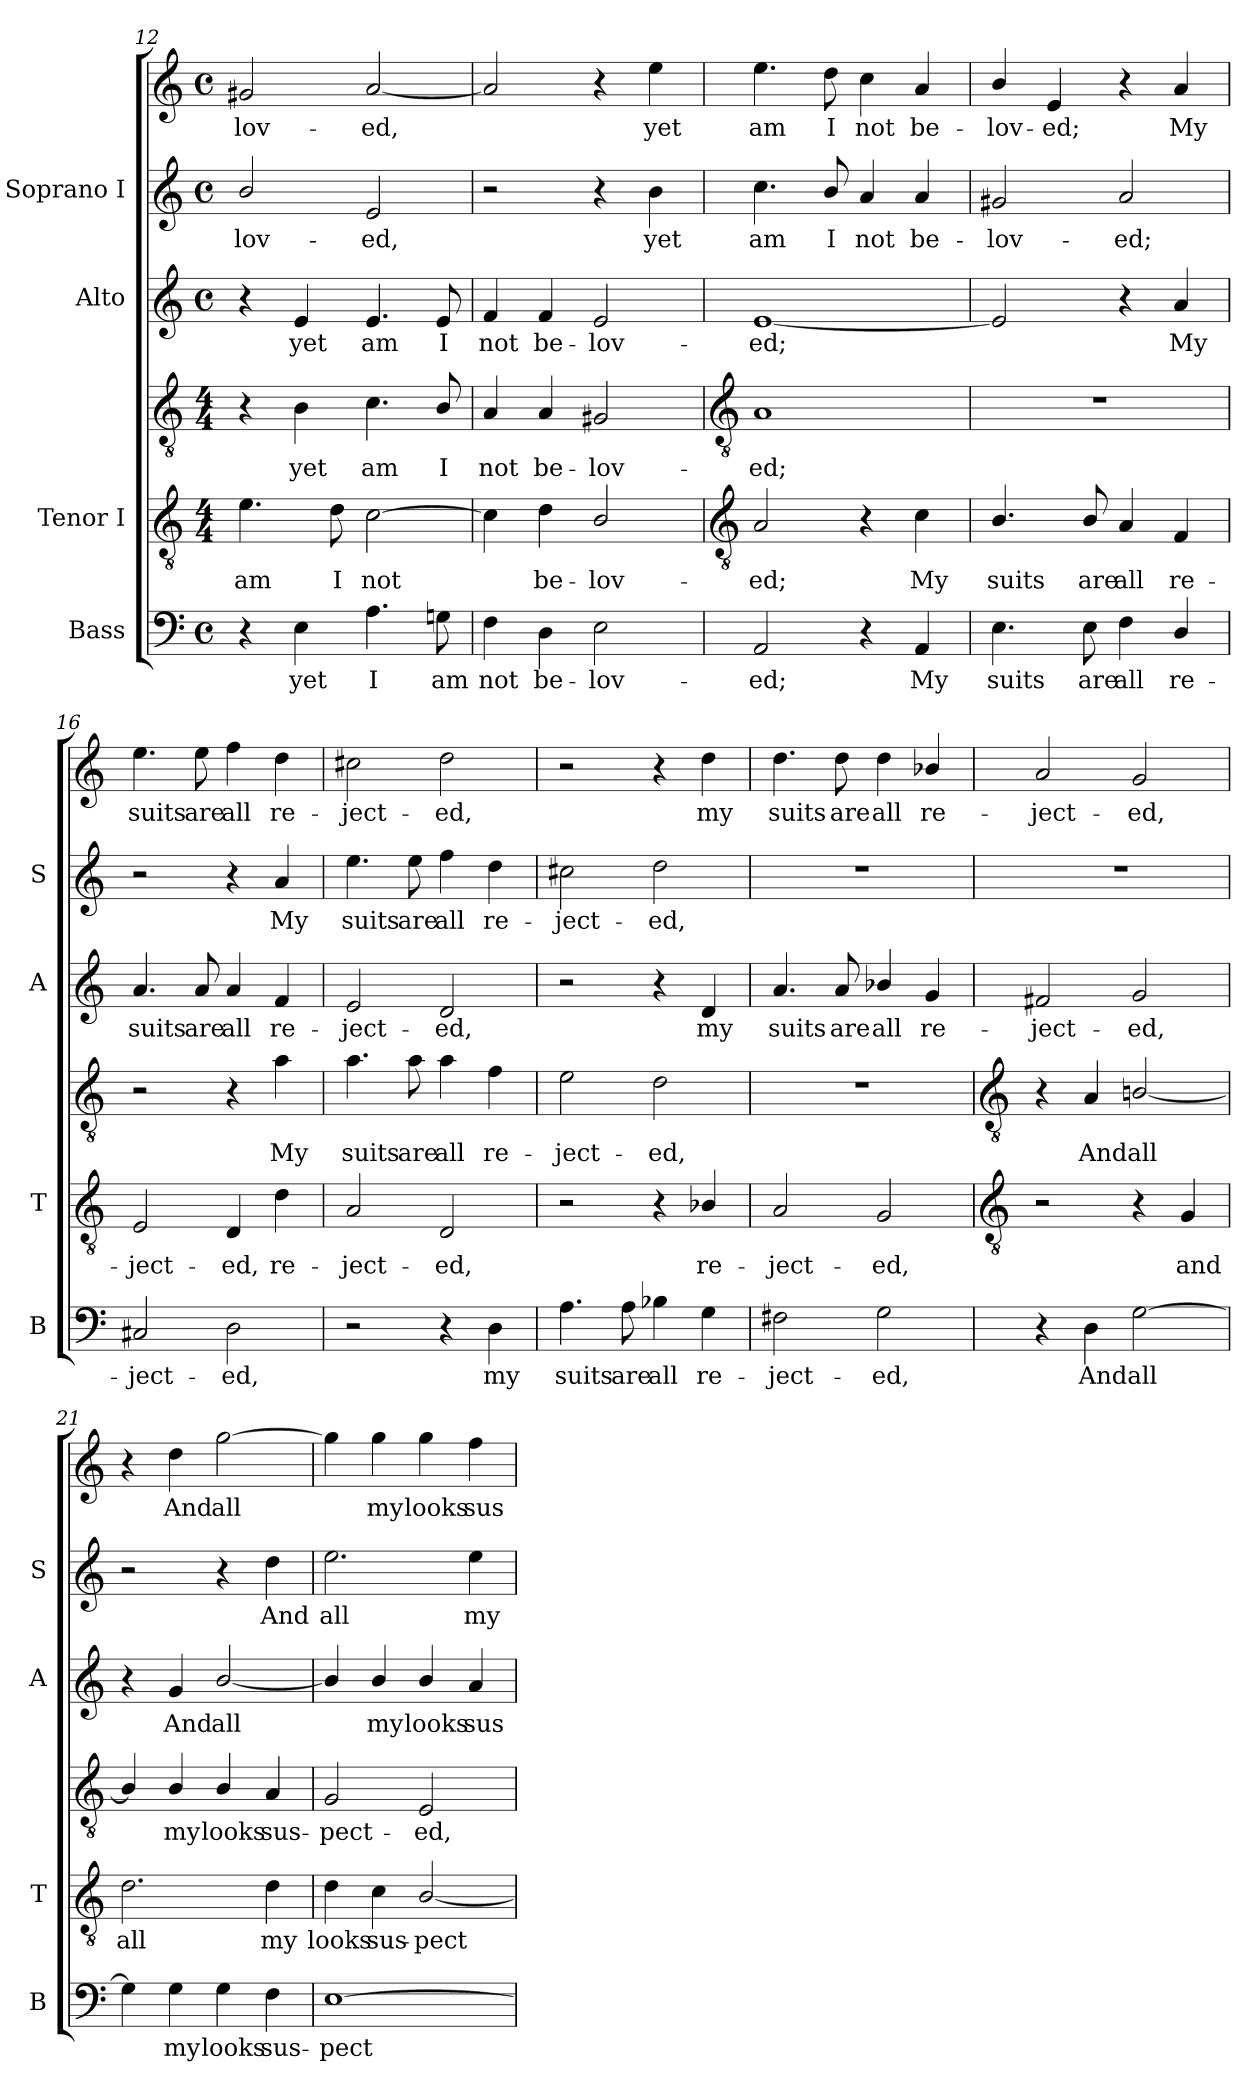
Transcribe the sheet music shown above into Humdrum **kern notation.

**kern	**text	**kern	**text	**kern	**text	**kern	**text	**kern	**text	**kern	**text
*part4	*part4	*part3	*part3	*part3	*part3	*part2	*part2	*part1	*part1	*part1	*part1
*staff6	*staff6	*staff5	*staff5	*staff4	*staff4	*staff3	*staff3	*staff2	*staff2	*staff1	*staff1
*I"Bass	*	*I"Tenor I	*	*	*	*I"Alto	*	*I"Soprano I	*	*	*
*I'B	*	*I'T	*	*	*	*I'A	*	*I'S	*	*	*
*clefF4	*	*clefGv2	*	*clefGv2	*	*clefG2	*	*clefG2	*	*clefG2	*
*k[]	*	*k[]	*	*k[]	*	*k[]	*	*k[]	*	*k[]	*
*C:	*	*C:	*	*C:	*	*C:	*	*C:	*	*C:	*
*M4/4	*	*M4/4	*	*M4/4	*	*M4/4	*	*M4/4	*	*M4/4	*
*met(c)	*	*	*	*	*	*met(c)	*	*met(c)	*	*met(c)	*
=12	=12	=12	=12	=12	=12	=12	=12	=12	=12	=12	=12
!	!	!	!LO:LY:b	!	!	!	!	!	!LO:LY:b	!	!LO:LY:b
4r	.	4.e	am	4r	.	4r	.	2b/	lov-	2g#X	-lov-
!	!LO:LY:b	!	!	!	!LO:LY:b	!	!LO:LY:b	!	!	!	!
4E	yet	.	.	4B	yet	4e	yet	.	.	.	.
!	!	!	!LO:LY:b	!	!	!	!	!	!	!	!
.	.	8d	I	.	.	.	.	.	.	.	.
!	!LO:LY:b	!	!LO:LY:b	!	!LO:LY:b	!	!LO:LY:b	!	!LO:LY:b	!	!LO:LY:b
4.A	I	[2c	not	4.c	am	4.e	am	2e	-ed,	[2a	-ed,
!	!LO:LY:b	!	!	!	!LO:LY:b	!	!LO:LY:b	!	!	!	!
8Gn	am	.	.	8B/	I	8e	I	.	.	.	.
=13	=13	=13	=13	=13	=13	=13	=13	=13	=13	=13	=13
!	!LO:LY:b	!	!	!	!LO:LY:b	!	!LO:LY:b	!	!	!	!
4F	not	4c]	.	4A	not	4f	not	2r	.	2a]	.
!	!LO:LY:b	!	!LO:LY:b	!	!LO:LY:b	!	!LO:LY:b	!	!	!	!
4D	be-	4d	-be-	4A	be-	4f	be-	.	.	.	.
!	!LO:LY:b	!	!LO:LY:b	!	!LO:LY:b	!	!LO:LY:b	!	!	!	!
2E	-lov-	2B/	-lov-	2G#X	-lov-	2e	-lov-	4r	.	4r	.
!	!	!	!	!	!	!	!	!	!LO:LY:b	!	!LO:LY:b
.	.	.	.	.	.	.	.	4b	yet	4ee	yet
!!LO:LB:g=z
=14	=14	=14	=14	=14	=14	=14	=14	=14	=14	=14	=14
*	*	*clefGv2	*	*clefGv2	*	*	*	*	*	*	*
!	!LO:LY:b	!	!LO:LY:b	!	!LO:LY:b	!	!LO:LY:b	!	!LO:LY:b	!	!LO:LY:b
2AA	-ed;	2A	ed;	1A	-ed;	[1e	-ed;	4.cc	-am	4.ee	am
!	!	!	!	!	!	!	!	!	!LO:LY:b	!	!LO:LY:b
.	.	.	.	.	.	.	.	8b/	I	8dd	I
!	!	!	!	!	!	!	!	!	!LO:LY:b	!	!LO:LY:b
4r	.	4r	.	.	.	.	.	4a	not	4cc	not
!	!LO:LY:b	!	!LO:LY:b	!	!	!	!	!	!LO:LY:b	!	!LO:LY:b
4AA	My	4c	My	.	.	.	.	4a	be-	4a	be-
=15	=15	=15	=15	=15	=15	=15	=15	=15	=15	=15	=15
!	!LO:LY:b	!	!LO:LY:b	!	!	!	!	!	!LO:LY:b	!	!LO:LY:b
4.E	suits	4.B/	suits	1r	.	2e]	.	2g#X	lov-	4b/	-lov-
!	!	!	!	!	!	!	!	!	!	!	!LO:LY:b
.	.	.	.	.	.	.	.	.	.	4e	-ed;
!	!LO:LY:b	!	!LO:LY:b	!	!	!	!	!	!	!	!
8E	are	8B/	are	.	.	.	.	.	.	.	.
!	!LO:LY:b	!	!LO:LY:b	!	!	!	!	!	!LO:LY:b	!	!
4F	all	4A	all	.	.	4r	.	2a	-ed;	4r	.
!	!LO:LY:b	!	!LO:LY:b	!	!	!	!LO:LY:b	!	!	!	!LO:LY:b
4D/	re-	4F	re-	.	.	4a	My	.	.	4a	My
=16	=16	=16	=16	=16	=16	=16	=16	=16	=16	=16	=16
!	!LO:LY:b	!	!LO:LY:b	!	!	!	!LO:LY:b	!	!	!	!LO:LY:b
2C#X	-ject-	2E	ject-	2r	.	4.a	suits	2r	.	4.ee	suits
!	!	!	!	!	!	!	!LO:LY:b	!	!	!	!LO:LY:b
.	.	.	.	.	.	8a	are	.	.	8ee	are
!	!LO:LY:b	!	!LO:LY:b	!	!	!	!LO:LY:b	!	!	!	!LO:LY:b
2D	-ed,	4D	-ed,	4r	.	4a	all	4r	.	4ff	all
!	!	!	!LO:LY:b	!	!LO:LY:b	!	!LO:LY:b	!	!LO:LY:b	!	!LO:LY:b
.	.	4d	re-	4a	-My	4f	re-	4a	-My	4dd	re-
=17	=17	=17	=17	=17	=17	=17	=17	=17	=17	=17	=17
!	!	!	!LO:LY:b	!	!LO:LY:b	!	!LO:LY:b	!	!LO:LY:b	!	!LO:LY:b
2r	.	2A	-ject-	4.a	-suits	2e	-ject-	4.ee	suits	2cc#X	ject-
!	!	!	!	!	!LO:LY:b	!	!	!	!LO:LY:b	!	!
.	.	.	.	8a	are	.	.	8ee	are	.	.
!	!	!	!LO:LY:b	!	!LO:LY:b	!	!LO:LY:b	!	!LO:LY:b	!	!LO:LY:b
4r	.	2D	-ed,	4a	all	2d	-ed,	4ff	all	2dd	-ed,
!	!LO:LY:b	!	!	!	!LO:LY:b	!	!	!	!LO:LY:b	!	!
4D	my	.	.	4f	re-	.	.	4dd	re-	.	.
=18	=18	=18	=18	=18	=18	=18	=18	=18	=18	=18	=18
!	!LO:LY:b	!	!	!	!LO:LY:b	!	!	!	!LO:LY:b	!	!
4.A	suits	2r	.	2e	ject-	2r	.	2cc#X	ject-	2r	.
!	!LO:LY:b	!	!	!	!	!	!	!	!	!	!
8A	are	.	.	.	.	.	.	.	.	.	.
!	!LO:LY:b	!	!	!	!LO:LY:b	!	!	!	!LO:LY:b	!	!
4B-X	all	4r	.	2d	-ed,	4r	.	2dd	-ed,	4r	.
!	!LO:LY:b	!	!LO:LY:b	!	!	!	!LO:LY:b	!	!	!	!LO:LY:b
4G	re-	4B-X/	re-	.	.	4d	my	.	.	4dd	-my
=19	=19	=19	=19	=19	=19	=19	=19	=19	=19	=19	=19
!	!LO:LY:b	!	!LO:LY:b	!	!	!	!LO:LY:b	!	!	!	!LO:LY:b
2F#X	-ject-	2A	-ject-	1r	.	4.a	suits	1r	.	4.dd	suits
!	!	!	!	!	!	!	!LO:LY:b	!	!	!	!LO:LY:b
.	.	.	.	.	.	8a	are	.	.	8dd	are
!	!LO:LY:b	!	!LO:LY:b	!	!	!	!LO:LY:b	!	!	!	!LO:LY:b
2G	-ed,	2G	-ed,	.	.	4b-X/	all	.	.	4dd	all
!	!	!	!	!	!	!	!LO:LY:b	!	!	!	!LO:LY:b
.	.	.	.	.	.	4g	re-	.	.	4b-X/	re-
!!LO:LB:g=z
=20	=20	=20	=20	=20	=20	=20	=20	=20	=20	=20	=20
*	*	*clefGv2	*	*clefGv2	*	*	*	*	*	*	*
!	!	!	!	!	!	!	!LO:LY:b	!	!	!	!LO:LY:b
4r	.	2r	.	4r	.	2f#X	-ject-	1r	.	2a	-ject-
!	!LO:LY:b	!	!	!	!LO:LY:b	!	!	!	!	!	!
4D	And	.	.	4A	And	.	.	.	.	.	.
!	!LO:LY:b	!	!	!	!LO:LY:b	!	!LO:LY:b	!	!	!	!LO:LY:b
[2G	all	4r	.	[2Bn/	all	2g	-ed,	.	.	2g	-ed,
!	!	!	!LO:LY:b	!	!	!	!	!	!	!	!
.	.	4G	and	.	.	.	.	.	.	.	.
=21	=21	=21	=21	=21	=21	=21	=21	=21	=21	=21	=21
!	!	!	!LO:LY:b	!	!	!	!	!	!	!	!
4G]	.	2.d	-all	4B/]	.	4r	.	2r	.	4r	.
!	!LO:LY:b	!	!	!	!LO:LY:b	!	!LO:LY:b	!	!	!	!LO:LY:b
4G	my	.	.	4B/	my	4g	And	.	.	4dd	And
!	!LO:LY:b	!	!	!	!LO:LY:b	!	!LO:LY:b	!	!	!	!LO:LY:b
4G	looks	.	.	4B/	looks	[2b/	all	4r	.	[2gg	all
!	!LO:LY:b	!	!LO:LY:b	!	!LO:LY:b	!	!	!	!LO:LY:b	!	!
4F	sus-	4d	my	4A	sus-	.	.	4dd	And	.	.
=22	=22	=22	=22	=22	=22	=22	=22	=22	=22	=22	=22
!	!LO:LY:b	!	!LO:LY:b	!	!LO:LY:b	!	!	!	!LO:LY:b	!	!
[1E	-pect-	4d	looks	2G	pect-	4b/]	.	2.ee	-all	4gg]	.
!	!	!	!LO:LY:b	!	!	!	!LO:LY:b	!	!	!	!LO:LY:b
.	.	4c	sus-	.	.	4b/	my	.	.	4gg	my
!	!	!	!LO:LY:b	!	!LO:LY:b	!	!LO:LY:b	!	!	!	!LO:LY:b
.	.	[2B/	-pect-	2E	-ed,	4b/	looks	.	.	4gg	looks
!	!	!	!	!	!	!	!LO:LY:b	!	!LO:LY:b	!	!LO:LY:b
.	.	.	.	.	.	4a	sus-	4ee	my	4ff	sus-
=	=	=	=	=	=	=	=	=	=	=	=
*-	*-	*-	*-	*-	*-	*-	*-	*-	*-	*-	*-
